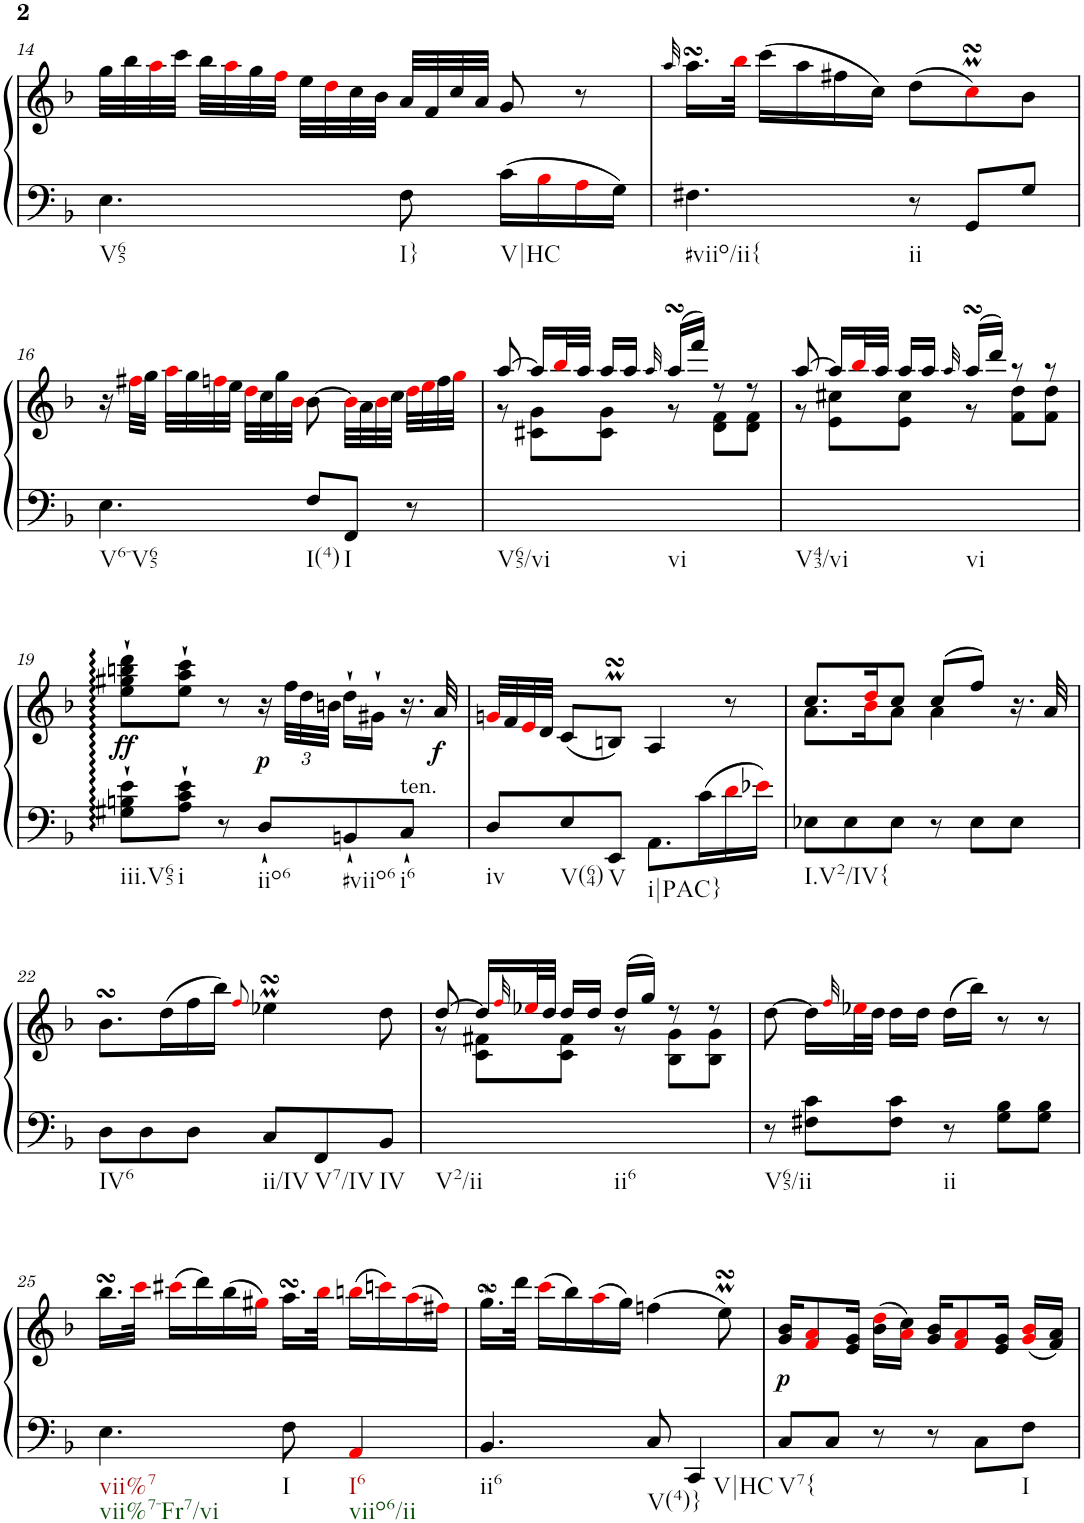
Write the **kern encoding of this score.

**kern	**kern	**dynam
*part1	*part1	*part1
*staff2	*staff1	*staff1/2
*I"Harpsichord	*	*
*I'Hch.	*	*
!!LO:PB:g=z
*clefF4	*clefG2	*
*k[b-]	*k[b-]	*
*F:	*F:	*
*M6/8	*M6/8	*
=14	=14	=14
!LO:TX:b:t=V65	!	!
4.E\	32gg\LLL	.
.	32bb-\	.
.	32aai\	.
.	32ccc\JJJ	.
.	32bb-\LLL	.
.	32aai\	.
.	32gg\	.
.	32ffi\JJJ	.
.	32ee\LLL	.
.	32ddi\	.
.	32cc\	.
.	32b-\JJJ	.
!LO:TX:b:t=I}	!	!
8F\	32a/LLL	.
.	32f/	.
.	32cc/	.
.	32a/JJJ	.
!LO:TX:b:t=V|HC	!	!
16c\LL	8g/	.
16B-i\	.	.
16Ai\	8r	.
16G\JJ	.	.
=15	=15	=15
.	32qaa/	.
!LO:TX:b:t=#viio/ii{	!	!
4.F#X\	16.aasSsS\LL	.
.	32bb-i\JJk	.
.	(>16ccc\LL	.
.	16aa\	.
.	16ff#X\	.
.	16cc\JJ)	.
!LO:TX:b:t=ii	!	!
8r	(>8dd\L	.
8GG/L	8ccsSSSMi\)	.
8G/J	8b-\J	.
!!LO:LB:g=z
=16	=16	=16
!LO:TX:b:t=V6-V65	!	!
4.E\	16r	.
.	32ff#Xi\LLL	.
.	32gg\JJJ	.
.	32aai\LLL	.
.	32gg\	.
.	32ffni\	.
.	32ee\JJJ	.
.	32ddi\LLL	.
.	32cc\	.
.	32gg\	.
.	32b-i\JJJ	.
!LO:TX:b:t=I(4)	!	!
8F/L	[8b-\	.
!LO:TX:b:t=I	!	!
8FF/J	32b-i\LLL]	.
.	32a\	.
.	32b-i\	.
.	32cc\JJJ	.
8r	32ddi\LLL	.
.	32eei\	.
.	32ff\	.
.	32ggi\JJJ	.
=17	=17	=17
*	*^	*
!LO:TX:b:t=V65/vi	!	!	!
!LO:TX:b:t=vi	!	!	!
2.ryy	[8aa/	8r	.
.	16aa/LL]	8c#X\ 8g\L	.
.	32bb-i/L	.	.
.	32aa/JJJ	.	.
.	16aa/LL	8c#\ 8g\J	.
.	16aa/JJ	.	.
.	32qaa/	.	.
.	(>16aasSsS/LL	8r	.
.	16fff/JJ)	.	.
.	8r	8d\ 8f\L	.
.	8r	8d\ 8f\J	.
=18	=18	=18	=18
!LO:TX:b:t=V43/vi	!	!	!
!LO:TX:b:t=vi	!	!	!
2.ryy	[8aa/	8r	.
.	16aa/LL]	8e\ 8cc#X\L	.
.	32bb-i/L	.	.
.	32aa/JJJ	.	.
.	16aa/LL	8e\ 8cc#\J	.
.	16aa/JJ	.	.
.	32qaa/	.	.
.	(>16aasSsS/LL	8r	.
.	16ddd/JJ)	.	.
.	8r	8f\ 8dd\L	.
.	8r	8f\ 8dd\J	.
!!LO:LB:g=z
=19	=19	=19	=19
!LO:TX:b:t=iii.V65	!	!	!
!	!	!	!LO:DY:b
*	*v	*v	*
8G#X\` 8Bn\` 8e\`L	8ee\` 8gg#X\` 8bbn\` 8ddd\`L	ff
!LO:TX:b:t=i	!	!
8A\` 8c\` 8e\`J	8ee\` 8aa\` 8ccc\`J	.
8r	8r	.
!LO:TX:b:t=iio6	!	!
!	!	!LO:DY:b
8D`/L	16r	p
*	*Xbrackettup	*
.	48ff\LLL	.
.	48dd\	.
.	48bn\JJJ	.
!LO:TX:b:t=#viio6	!	!
8BBn`/	16dd`\LL	.
.	16g#X`\JJ	.
!LO:TX:a:t=ten.	!	!
!LO:TX:b:t=i6	!	!
8C`/J	16.r	.
!	!	!LO:DY:b
.	32a/	f
=20	=20	=20
!LO:TX:b:t=iv	!	!
8D/L	32gni/LLL	.
.	32f/	.
.	32ei/	.
.	32d/JJJ	.
!LO:TX:b:t=V(64)	!	!
8E/	(<8c/L	.
!LO:TX:b:t=V	!	!
8EE/J	8BnmsSsS/J)	.
!LO:TX:b:t=i|PAC}	!	!
8.AA\L	4A/	.
16c\L	.	.
16di\	8r	.
16e-Xi\JJ	.	.
=21	=21	=21
*	*^	*
!LO:TX:b:t=I.V2/IV{	!	!	!
8E-X\L	8.cc/L	8.a\L	.
8E-\	.	.	.
.	16ddi/K	16b-i\K	.
8E-\J	8cc/J	8a\J	.
8r	(>8cc/L	4a\	.
8E-\L	8ff/J)	.	.
8E-\J	16.r	8ryy	.
.	32a/	.	.
*	*v	*v	*
!!LO:LB:g=z
=22	=22	=22
!LO:TX:b:t=IV6	!	!
8D\L	8.b-sSSs\L	.
8D\	.	.
.	(>16dd\L	.
8D\J	16ff\	.
.	16bb-\JJ)	.
.	8qffi/	.
!LO:TX:b:t=ii/IV	!	!
8C/L	4ee-XMsSSs\	.
!LO:TX:b:t=V7/IV	!	!
8FF/	.	.
!LO:TX:b:t=IV	!	!
8BB-/J	8dd\	.
=23	=23	=23
*	*^	*
!LO:TX:b:t=V2/ii	!	!	!
!LO:TX:b:t=ii6	!	!	!
2.ryy	[8dd/	8r	.
.	16dd/LL]	8c\ 8f#X\L	.
.	32qffi/	.	.
.	32ee-Xi/L	.	.
.	32dd/JJJ	.	.
.	16dd/LL	8c\ 8f#\J	.
.	16dd/JJ	.	.
.	(>16dd/LL	8r	.
.	16gg/JJ)	.	.
.	8r	8B-\ 8g\L	.
.	8r	8B-\ 8g\J	.
=24	=24	=24	=24
!LO:TX:b:t=V65/ii	!	!	!
*	*v	*v	*
8r	[8dd\	.
8F#X\ 8c\L	16dd\LL]	.
.	32qffi/	.
.	32ee-Xi\L	.
.	32dd\JJJ	.
8F#\ 8c\J	16dd\LL	.
.	16dd\JJ	.
!LO:TX:b:t=ii	!	!
8r	(>16dd\LL	.
.	16bb-\JJ)	.
8G\ 8B-\L	8r	.
8G\ 8B-\J	8r	.
!!LO:LB:g=z
=25	=25	=25
!LO:TX:b:t=vii%7	!	!
!LO:TX:b:t=vii%7-Fr7/vi	!	!
4.E\	16.bb-sSSs\LL	.
.	32ccci\JJk	.
.	(>16ccc#Xi\LL	.
.	16ddd\)	.
.	(>16bb-\	.
.	16gg#Xi\JJ)	.
!LO:TX:b:t=I	!	!
8F\	16.aasSsS\LL	.
.	32bb-i\JJk	.
!LO:TX:b:t=I6	!	!
!LO:TX:b:t=viio6/ii	!	!
4AAi/	(>16bbni\LL	.
.	16cccni\)	.
.	(>16aai\	.
.	16ff#Xi\JJ)	.
=26	=26	=26
!LO:TX:b:t=ii6	!	!
4.BB-/	16.ggsSSS\LL	.
.	32ddd\JJk	.
.	(>16ccci\LL	.
.	16bb-\)	.
.	(>16aai\	.
.	16gg\JJ)	.
!LO:TX:b:t=V(4)}	!	!
8C/	(>4ffn\	.
!LO:TX:b:t=V|HC	!	!
4CC/	.	.
.	8eemsSsS\)	.
=27	=27	=27
!LO:TX:b:t=V7{	!	!
!	!	!LO:DY:b
8C/L	16g/ 16b-/KL	p
.	8fi/ 8ai/	.
8C/J	.	.
.	16e/ 16g/Jk	.
8r	(>16b-\ 16ddi\LL	.
.	16ai\ 16cc\JJ)	.
8r	16g/ 16b-/KL	.
.	8fi/ 8ai/	.
8C\L	.	.
.	16e/ 16g/Jk	.
!LO:TX:b:t=I	!	!
8F\J	(<16gi/ 16b-i/LL	.
.	16f/ 16a/JJ)	.
=	=	=
*-	*-	*-
